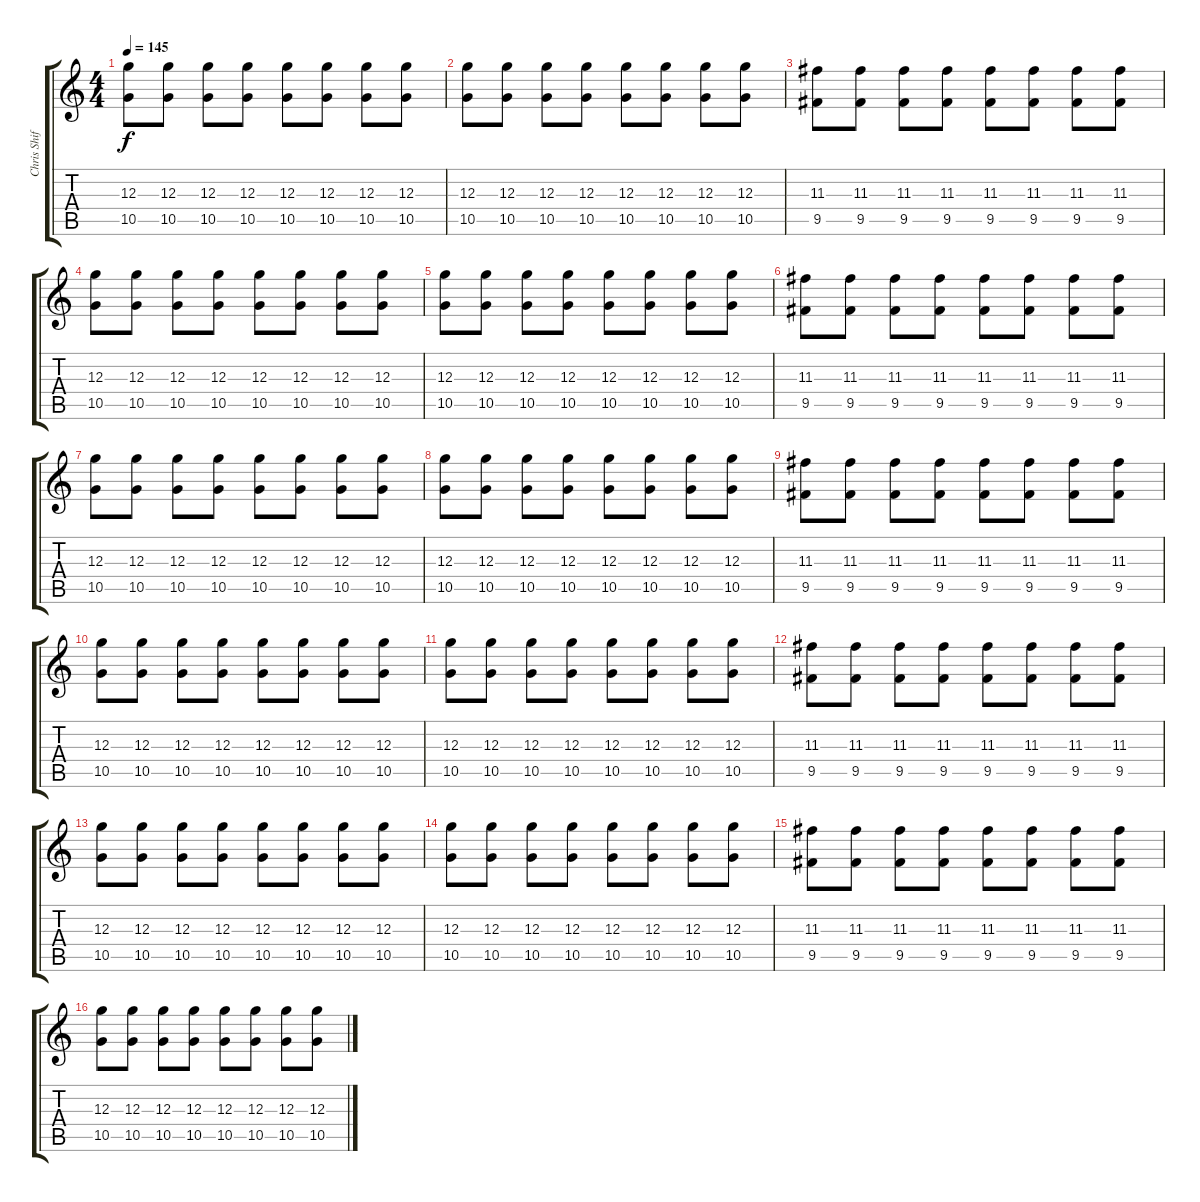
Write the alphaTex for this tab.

\track ("Chris Shiflett" "Chris Shif") {instrument overdrivenguitar}
\staff {score tabs}
\tuning (E4 B3 G3 D3 A2 E2) {hide}
\ts (4 4)
\tempo 145
\clef g2
\ks c
(12.3 10.5).8{dy f volume 13 instrument overdrivenguitar} (12.3 10.5).8 (12.3 10.5).8 (12.3 10.5).8 (12.3 10.5).8 (12.3 10.5).8 (12.3 10.5).8 (12.3 10.5).8 |
(12.3 10.5).8 (12.3 10.5).8 (12.3 10.5).8 (12.3 10.5).8 (12.3 10.5).8 (12.3 10.5).8 (12.3 10.5).8 (12.3 10.5).8 |
(11.3 9.5).8 (11.3 9.5).8 (11.3 9.5).8 (11.3 9.5).8 (11.3 9.5).8 (11.3 9.5).8 (11.3 9.5).8 (11.3 9.5).8 |
(12.3 10.5).8 (12.3 10.5).8 (12.3 10.5).8 (12.3 10.5).8 (12.3 10.5).8 (12.3 10.5).8 (12.3 10.5).8 (12.3 10.5).8 |
(12.3 10.5).8 (12.3 10.5).8 (12.3 10.5).8 (12.3 10.5).8 (12.3 10.5).8 (12.3 10.5).8 (12.3 10.5).8 (12.3 10.5).8 |
(11.3 9.5).8 (11.3 9.5).8 (11.3 9.5).8 (11.3 9.5).8 (11.3 9.5).8 (11.3 9.5).8 (11.3 9.5).8 (11.3 9.5).8 |
(12.3 10.5).8 (12.3 10.5).8 (12.3 10.5).8 (12.3 10.5).8 (12.3 10.5).8 (12.3 10.5).8 (12.3 10.5).8 (12.3 10.5).8 |
(12.3 10.5).8 (12.3 10.5).8 (12.3 10.5).8 (12.3 10.5).8 (12.3 10.5).8 (12.3 10.5).8 (12.3 10.5).8 (12.3 10.5).8 |
(11.3 9.5).8 (11.3 9.5).8 (11.3 9.5).8 (11.3 9.5).8 (11.3 9.5).8 (11.3 9.5).8 (11.3 9.5).8 (11.3 9.5).8 |
(12.3 10.5).8{volume 13 instrument overdrivenguitar} (12.3 10.5).8 (12.3 10.5).8 (12.3 10.5).8 (12.3 10.5).8 (12.3 10.5).8 (12.3 10.5).8 (12.3 10.5).8 |
(12.3 10.5).8 (12.3 10.5).8 (12.3 10.5).8 (12.3 10.5).8 (12.3 10.5).8 (12.3 10.5).8 (12.3 10.5).8 (12.3 10.5).8 |
(11.3 9.5).8 (11.3 9.5).8 (11.3 9.5).8 (11.3 9.5).8 (11.3 9.5).8 (11.3 9.5).8 (11.3 9.5).8 (11.3 9.5).8 |
(12.3 10.5).8{volume 13 instrument overdrivenguitar} (12.3 10.5).8 (12.3 10.5).8 (12.3 10.5).8 (12.3 10.5).8 (12.3 10.5).8 (12.3 10.5).8 (12.3 10.5).8 |
(12.3 10.5).8 (12.3 10.5).8 (12.3 10.5).8 (12.3 10.5).8 (12.3 10.5).8 (12.3 10.5).8 (12.3 10.5).8 (12.3 10.5).8 |
(11.3 9.5).8 (11.3 9.5).8 (11.3 9.5).8 (11.3 9.5).8 (11.3 9.5).8 (11.3 9.5).8 (11.3 9.5).8 (11.3 9.5).8 |
(12.3 10.5).8{volume 13 instrument overdrivenguitar} (12.3 10.5).8 (12.3 10.5).8 (12.3 10.5).8 (12.3 10.5).8 (12.3 10.5).8 (12.3 10.5).8 (12.3 10.5).8
